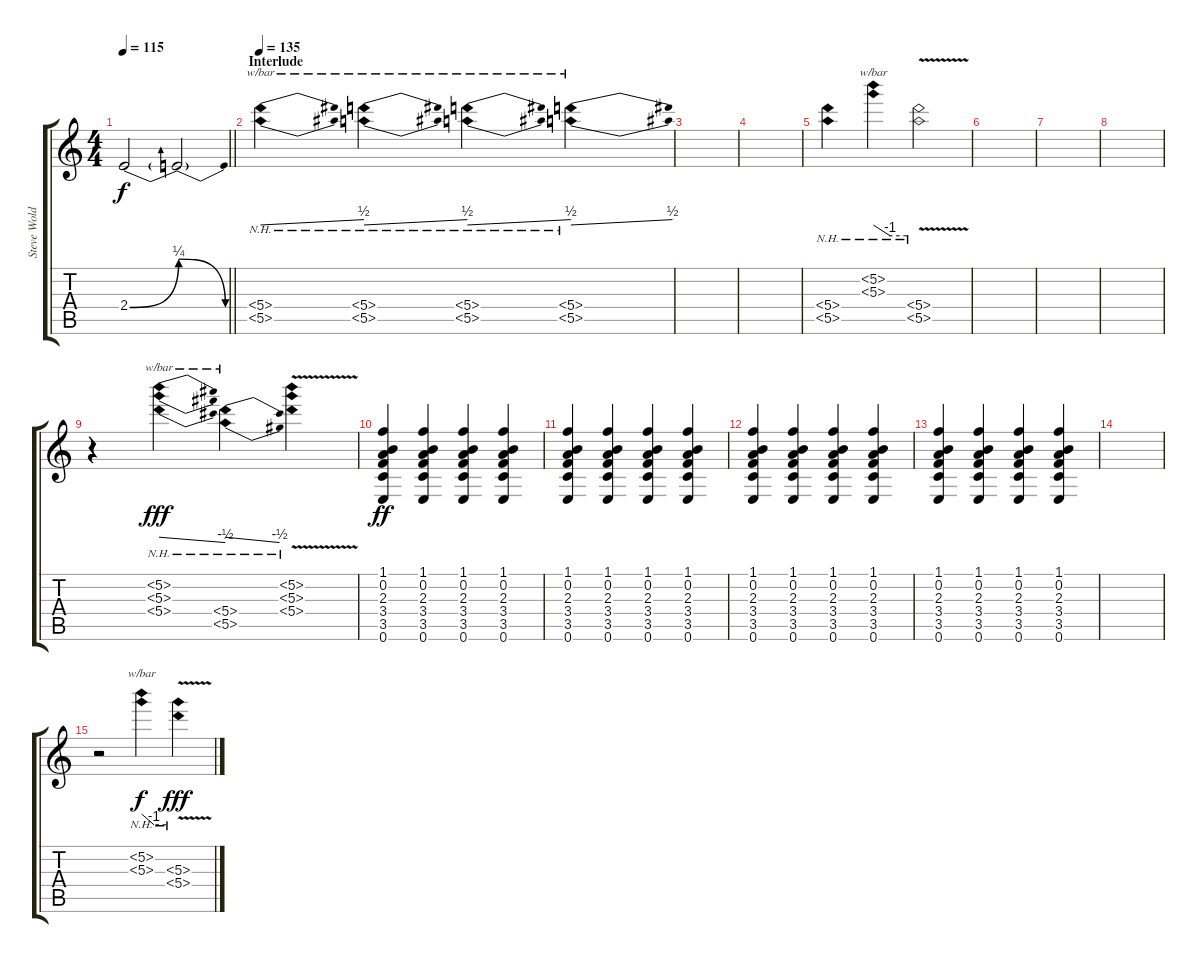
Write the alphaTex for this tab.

\track ("Steve Wold" "Steve Wold") {instrument electricguitarclean}
\staff {score tabs}
\tuning (E4 B3 G3 D3 A2 E2) {hide}
\ts (4 4)
\tempo 115
\clef g2
\barLineRight lightlight
\ks c
2.4{be (bend 0 0 60 1)}.2{dy f} 2.4{be (release 0 1 60 0) t}.2 |
\section ("" "Interlude")
\tempo 135
(5.4{nh} 5.5{nh}).4{tbe (dive default 0 0 60 2)} (5.4{nh} 5.5{nh}).4{tbe (dive default 0 0 60 2)} (5.4{nh} 5.5{nh}).4{tbe (dive default 0 0 60 2)} (5.4{nh} 5.5{nh}).4{tbe (dive default 0 0 60 2)} |
|
|
(5.4{nh} 5.5{nh}).4 (5.2{nh} 5.3{nh}).4{tbe (custom default 0 0 30 -4 60 -4)} (5.4{nh v} 5.5{nh v}).2 |
|
|
|
r.4 (5.2{nh} 5.3{nh} 5.4{nh}).4{tbe (dive default 0 0 60 -2) dy fff} (5.4{nh} 5.5{nh}).4{tbe (dive default 0 0 60 -2)} (5.2{nh v} 5.3{nh} 5.4{nh}).4 |
(1.1 0.2 2.3 3.4 3.5 0.6).4{dy ff} (1.1 0.2 2.3 3.4 3.5 0.6).4 (1.1 0.2 2.3 3.4 3.5 0.6).4 (1.1 0.2 2.3 3.4 3.5 0.6).4 |
(1.1 0.2 2.3 3.4 3.5 0.6).4 (1.1 0.2 2.3 3.4 3.5 0.6).4 (1.1 0.2 2.3 3.4 3.5 0.6).4 (1.1 0.2 2.3 3.4 3.5 0.6).4 |
(1.1 0.2 2.3 3.4 3.5 0.6).4 (1.1 0.2 2.3 3.4 3.5 0.6).4 (1.1 0.2 2.3 3.4 3.5 0.6).4 (1.1 0.2 2.3 3.4 3.5 0.6).4 |
(1.1 0.2 2.3 3.4 3.5 0.6).4 (1.1 0.2 2.3 3.4 3.5 0.6).4 (1.1 0.2 2.3 3.4 3.5 0.6).4 (1.1 0.2 2.3 3.4 3.5 0.6).4 |
|
r.2 (5.2{nh} 5.3{nh}).4{tbe (custom default 0 0 30 -4 60 -4) dy f} (5.3{nh} 5.4{nh v}).4{dy fff}
